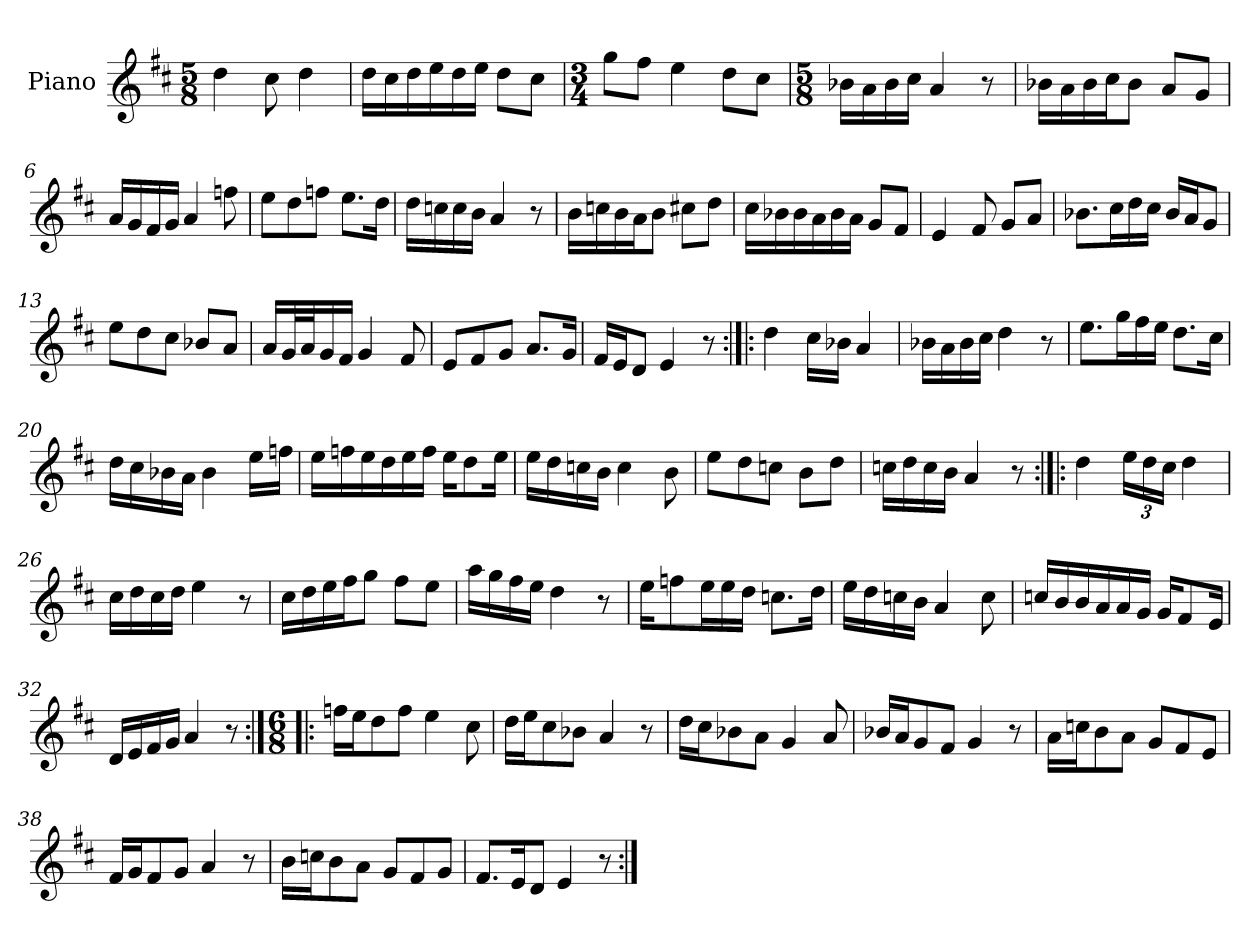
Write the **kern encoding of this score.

**kern
*part1
*staff1
*I"Piano
*I'Pno.
*clefG2
*k[f#c#]
*M5/8
=1
4dd\
8cc#\
4dd\
=2
16dd\LL
16cc#\
16dd\
16ee\
16dd\
16ee\JJ
8dd\L
8cc#\J
=3
*M3/4
8gg\L
8ff#\J
4ee\
8dd\L
8cc#\J
=4
*M5/8
16b-X\LL
16a\
16b-\
16cc#\JJ
4a/
8r
=5
16b-X\LL
16a\
16b-\
16cc#\J
8b-\J
8a/L
8g/J
=6
16a/LL
16g/
16f#/
16g/JJ
4a/
8ffn\
!!LO:LB:g=z
=7
8ee\L
8dd\
8ffn\J
8.ee\L
16dd\Jk
=8
16dd\LL
16ccn\
16cc\
16b\JJ
4a/
8r
=9
16b\LL
16ccn\
16b\
16a\J
8b\J
8cc#X\L
8dd\J
=10
16cc#\LL
16b-X\
16b-\
16a\
16b-\
16a\JJ
8g/L
8f#/J
=11
4e/
8f#/
8g/L
8a/J
=12
8.b-X\L
16cc#\L
16dd\
16cc#\JJ
16b-/LL
16a/J
8g/J
!!LO:LB:g=z
=13
8ee\L
8dd\
8cc#\J
8b-X/L
8a/J
=14
16a/LL
32g/L
32a/J
16g/
16f#/JJ
4g/
8f#/
=15
8e/L
8f#/
8g/J
8.a/L
16g/Jk
=16
16f#/LL
16e/J
8d/J
4e/
8r
=17:|!|:
4dd\
16cc#\LL
16b-X\JJ
4a/
=18
16b-X\LL
16a\
16b-\
16cc#\JJ
4dd\
8r
!!LO:LB:g=z
=19
8.ee\L
16gg\L
16ff#\
16ee\JJ
8.dd\L
16cc#\Jk
=20
16dd\LL
16cc#\
16b-X\
16a\JJ
4b-\
16ee\LL
16ffn\JJ
=21
16ee\LL
16ffn\
16ee\
16dd\
16ee\
16ff\JJ
16ee\KL
8dd\
16ee\Jk
=22
16ee\LL
16dd\
16ccn\
16b\JJ
4cc\
8b\
=23
8ee\L
8dd\
8ccn\J
8b\L
8dd\J
=24
16ccn\LL
16dd\
16cc\
16b\JJ
4a/
8r
!!LO:LB:g=z
=25:|!|:
4dd\
*Xbrackettup
24ee\LL
24dd\
24cc#\JJ
4dd\
=26
16cc#\LL
16dd\
16cc#\
16dd\JJ
4ee\
8r
=27
16cc#\LL
16dd\
16ee\
16ff#\J
8gg\J
8ff#\L
8ee\J
=28
16aa\LL
16gg\
16ff#\
16ee\JJ
4dd\
8r
=29
16ee\KL
8ffn\
16ee\L
16ee\
16dd\JJ
8.ccn\L
16dd\Jk
=30
16ee\LL
16dd\
16ccn\
16b\JJ
4a/
8cc\
!!LO:LB:g=z
=31
16ccn/LL
16b/
16b/
16a/
16a/
16g/JJ
16g/KL
8f#/
16e/Jk
=32
16d/LL
16e/
16f#/
16g/JJ
4a/
8r
=33:|!|:
*M6/8
16ffn\LL
16ee\J
8dd\
8ff\J
4ee\
8cc#\
=34
16dd\LL
16ee\J
8cc#\
8b-X\J
4a/
8r
=35
16dd\LL
16cc#\J
8b-X\
8a\J
4g/
8a/
!!LO:LB:g=z
=36
16b-X/LL
16a/J
8g/
8f#/J
4g/
8r
=37
16a\LL
16ccn\J
8b\
8a\J
8g/L
8f#/
8e/J
=38
16f#/LL
16g/J
8f#/
8g/J
4a/
8r
=39
16b\LL
16ccn\J
8b\
8a\J
8g/L
8f#/
8g/J
=40
8.f#/L
16e/K
8d/J
4e/
8r
=:|!
*-
